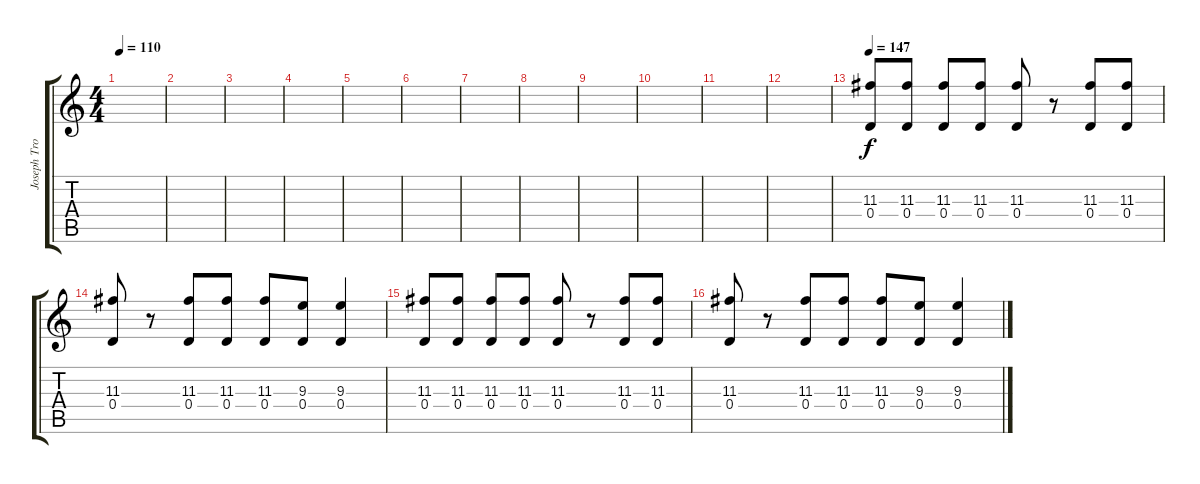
\track ("Joseph Trohman (Lead Guitar)" "Joseph Tro") {instrument overdrivenguitar}
\staff {score tabs}
\tuning (E4 B3 G3 D3 A2 D2) {hide}
\ts (4 4)
\tempo 110
\clef g2
\ks c
|
|
|
|
|
|
|
|
|
|
|
|
\tempo 147
(11.3 0.4).8 (11.3 0.4).8 (11.3 0.4).8 (11.3 0.4).8 (11.3 0.4).8 r.8 (11.3 0.4).8 (11.3 0.4).8 |
(11.3 0.4).8 r.8 (11.3 0.4).8 (11.3 0.4).8 (11.3 0.4).8 (9.3 0.4).8 (9.3 0.4).4 |
(11.3 0.4).8 (11.3 0.4).8 (11.3 0.4).8 (11.3 0.4).8 (11.3 0.4).8 r.8 (11.3 0.4).8 (11.3 0.4).8 |
(11.3 0.4).8 r.8 (11.3 0.4).8 (11.3 0.4).8 (11.3 0.4).8 (9.3 0.4).8 (9.3 0.4).4
